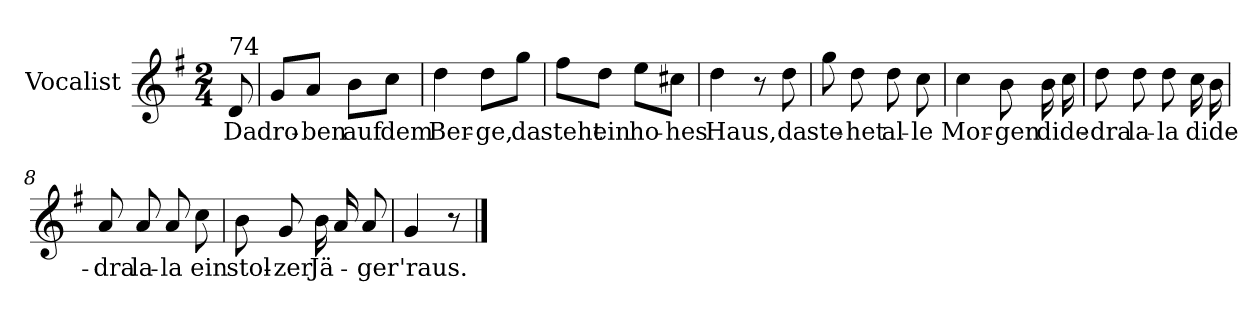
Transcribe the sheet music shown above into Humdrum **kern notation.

**kern	**text
*part1	*part1
*staff1	*staff1
*I"Vocalist	*
*k[f#]	*
*G:	*
*M2/4	*
=	=
!LO:TX:a:t=74	!
8d	Da
=1	=1
8gL	dro-
8aJ	-ben
8bL	auf
8ccJ	dem
=2	=2
4dd	Ber-
8ddL	-ge,
8ggJ	da
=3	=3
8ff#L	steht
8ddJ	ein
8eeL	ho-
8cc#XJ	-hes
=4	=4
4dd	Haus,
8r	.
8dd	da
=5	=5
8gg	ste-
8dd	-het
8dd	al-
8cc	-le
=6	=6
4cc	Mor-
8b	-gen
16b	dide-
16cc	.
=7	=7
8dd	-dra
8dd	la-
8dd	-la
16cc	dide-
16b	.
=8	=8
8a	-dra
8a	la-
8a	-la
8cc	ein
=9	=9
8b	stol-
8g	-zer
16b	Jä-
16a	.
8a	-ger
=10	=10
4g	'raus.
8r	.
==	==
*-	*-
